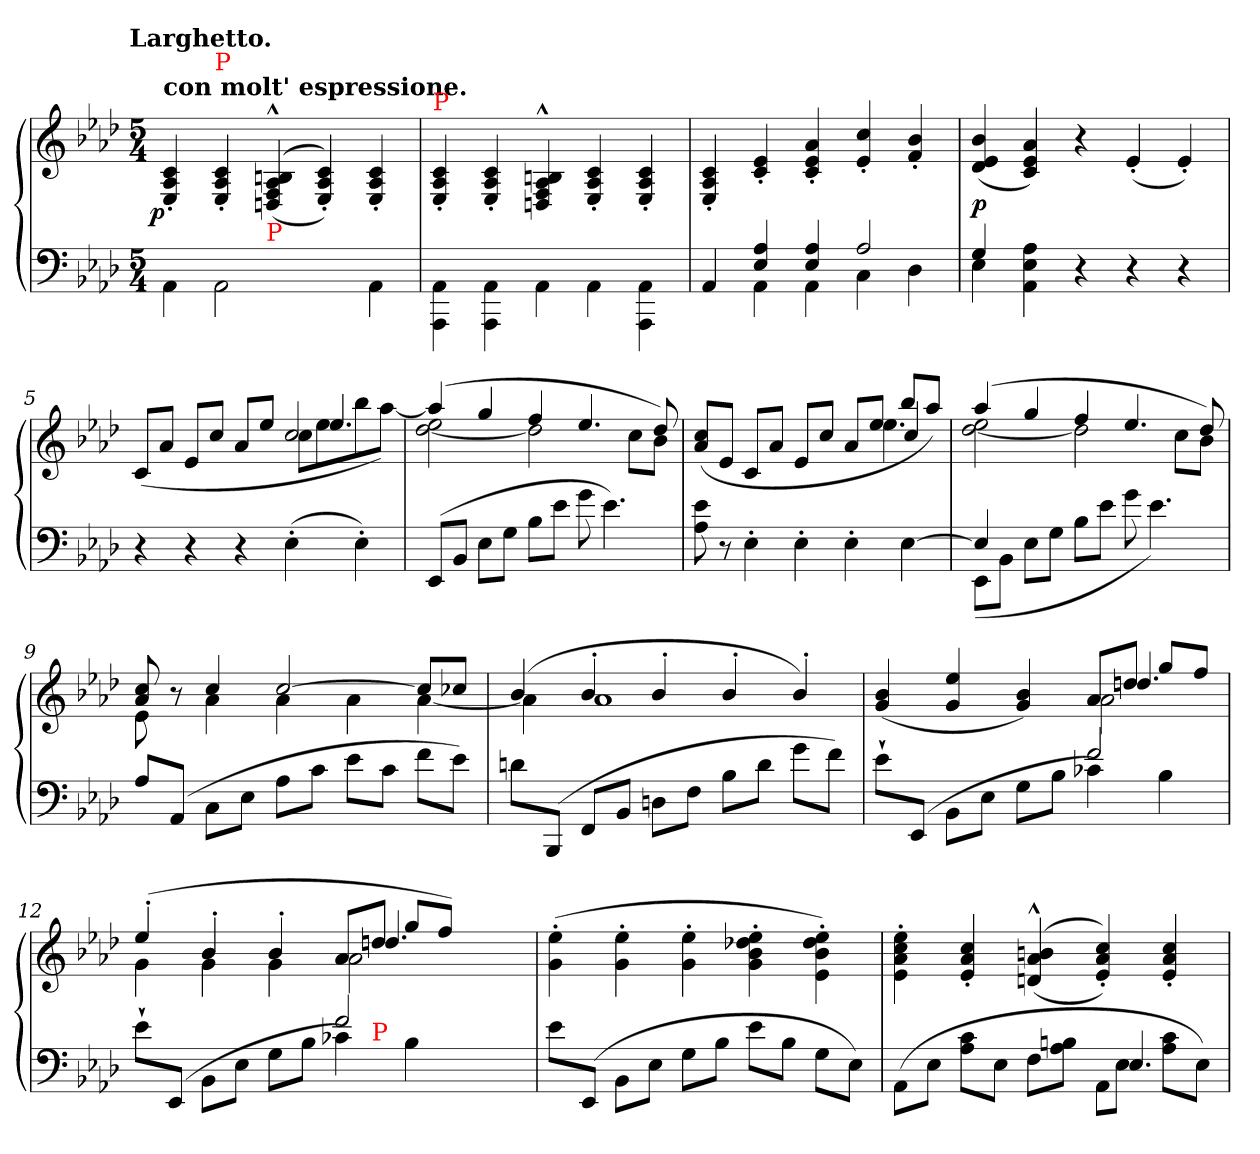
**kern	**kern	**dynam
*part1	*part1	*part1
*staff2	*staff1	*staff1/2
*clefF4	*clefG2	*
*k[b-e-a-d-]	*k[b-e-a-d-]	*
*A-:	*A-:	*
!!LO:TX:omd:t=Larghetto.
*M5/4	*M5/4	*
*MM72	*MM72	*
=1	=1	=1
!	!LO:TX:a:B:t=con molt' espressione.	!
!	!	!LO:DY:rj
4AA-\	4c'>/ 4A-'>/ 4E-'>/	p
!	!LO:TX:a:color=red:t=P	!
!LO:N:vis=2	!	!
2.AA-\	4c'>/ 4A-'>/ 4E-'>/	.
!	!LO:TX:b:color=red:t=P	!
.	(>(<4Bn^^>/ 4A-^^>/ 4F^^>/ 4Dn^^>/	.
.	4c'>/ 4A-'>/ 4E-'>/))	.
4AA-\	4c'>/ 4A-'>/ 4E-'>/	.
=2	=2	=2
!	!LO:TX:a:color=red:t=P	!
4AA-\ 4AAA-\	4c'>/ 4A-'>/ 4E-'>/	.
4AA-\ 4AAA-\	4c'>/ 4A-'>/ 4E-'>/	.
4AA-\	4Bn^^>/ 4A-^^>/ 4F^^>/ 4Dn^^>/	.
4AA-\	4c'>/ 4A-'>/ 4E-'>/	.
4AA-\ 4AAA-\	4c'>/ 4A-'>/ 4E-'>/	.
=3	=3	=3
*^	*	*
4ryy	4AA-	4c'>/ 4A-'>/ 4E-'>/	.
4A- 4E-	4AA-	4e-'> 4c'>	.
4A- 4E-	4AA-	4a-'> 4e-'> 4c'>	.
2A-	4C	4cc'> 4e-'>	.
.	4D-	4b-'> 4f'>	.
=4	=4	=4	=4
4G	4E-	(>4b- 4e- 4d-	p
4ryy	4A- 4E- 4AA-	4a- 4e- 4c)	.
4r	2.ryy	4r	.
4r	.	(<4e-'<	.
4r	.	4e-'<)	.
*v	*v	*	*
=5	=5	=5
*	*^	*
*	*	*^	*
4r	(>8c/L	2.ryy	2..ryy	.
.	8a-/J	.	.	.
4r	8e-/L	.	.	.
.	8cc/J	.	.	.
4r	8a-/L	.	.	.
.	8ee-/J	.	.	.
(>4E-'>	2cc	8cc\L	.	.
.	.	8ee-	4.ee-/	.
4E-'>)	.	8bb-	.	.
.	.	[8aa-J)	.	.
*	*	*v	*v	*
=6	=6	=6	=6
(>8EE-L	(>4aa-]	2ee- [2dd-	.
8BB-J	.	.	.
8E-L	4gg	.	.
8GJ	.	.	.
8B-L	4ff	2dd-]	.
8e-J	.	.	.
8g	4.ee-	.	.
4.e-)	.	.	.
.	.	8ccL	.
.	8dd-)	8b-J	.
=7	=7	=7	=7
*	*	*^	*
8e-\ 8A-\	(>8cc 8a-L	2..ryy	1ryy	.
8r	8e-J	.	.	.
4E-'>	8cL	.	.	.
.	8a-J	.	.	.
4E-'>	8e-L	.	.	.
.	8ccJ	.	.	.
4E-'>	8a-L	.	.	.
.	8ee-J	4.ee-	.	.
[4E-	8bb-L	.	4cc	.
.	8aa-J)	.	.	.
*	*	*v	*v	*
=8	=8	=8	=8
*^	*	*	*
4E-]	(>8EE-L	(>4aa-	2ee- [2dd-	.
.	8BB-J	.	.	.
2ryy	8E-L	4gg	.	.
.	8GJ	.	.	.
.	8B-L	4ff	2dd-]	.
.	8e-J	.	.	.
2ryy	8g	4.ee-	.	.
.	4.e-)	.	.	.
.	.	.	8ccL	.
.	.	8dd-)	8b-J	.
*v	*v	*	*	*
=9	=9	=9	=9
8A-\L	8cc 8a-	8e-	.
(>8AA-/J	8r	8ryy	.
8CL	4cc	4a-	.
8E-J	.	.	.
8A-L	[2cc	4a-	.
8cJ	.	.	.
8e-L	.	4a-	.
8cJ	.	.	.
8fL	8ccL]	[4a-	.
8e-J)	8cc-XJ	.	.
=10	=10	=10	=10
8dn\L	(>4b-	4a-]	.
(>8BBB-/J	.	.	.
8FFL	4b-'>	1a-	.
8BB-J	.	.	.
8DnL	4b-'>	.	.
8FJ	.	.	.
8B-L	4b-'>	.	.
8dJ	.	.	.
8gL	4b-'>)	.	.
8fJ)	.	.	.
=11	=11	=11	=11
*^	*	*^	*
2.ryy	8e-`>\L	(>4b- 4g	2.ryy	2ryy	.
.	(>8EE-/J	.	.	.	.
.	8BB-\L	4ee-/ 4g/	.	.	.
.	8E-J	.	.	.	.
.	8GL	4b- 4g)	.	4.ryy	.
.	8B-J	.	.	.	.
2f	4c-X)	8a-L	2a-\	.	.
.	.	8ddnJ	.	4.ddn	.
.	4B-	8ggL	.	.	.
.	.	8ffJ	.	.	.
=12	=12	=12	=12	=12	=12
*	*^	*	*	*	*
2.ryy	8e-`>\L	2..ryy	(>4ee-'>	4g	2ryy	.
.	(>8EE-/J	.	.	.	.	.
.	8BB-\L	.	4b-'>	4g	.	.
.	8E-J	.	.	.	.	.
.	8GL	.	4b-'>	4g	4.ryy	.
.	8B-J	.	.	.	.	.
2f	4c-X)	.	8a-L	2a-\	.	.
!	!	!LO:TX:a:color=red:t=P	!	!	!	!
.	.	2.ryy	8ddnJ	.	4.ddn	.
.	4B-	.	8ggL	.	.	.
.	.	.	8ffJ)	.	.	.
4.ryy	4.ryy	.	4.ryy	4.ryy	4.ryy	.
*v	*v	*v	*	*	*	*
*	*v	*v	*v	*
=13	=13	=13
8e-\L	(>4ee-' 4g'	.
(>8EE-/J	.	.
8BB-\L	4ee-' 4g'	.
8E-J	.	.
8GL	4ee-' 4g'	.
8B-J	.	.
8e-L	4ee-' 4dd-X' 4b-' 4g'	.
8B-J	.	.
8GL	4ee-'\ 4dd-'\ 4b-'\ 4e-'\)	.
8E-J)	.	.
=14	=14	=14
*^	*	*
2.ryy	(>8AA-\L	4ee-'\ 4cc'\ 4a-'\ 4e-'\	.
.	8E-J	.	.
.	8c 8A-L	4cc'> 4a-'> 4e-'>	.
.	8E-J	.	.
.	8FL	(<(>4bn^^> 4a-^^> 4dn^^>	.
.	8Bn 8A-J	.	.
8ryy	8AA-L	4cc'> 4a-'> 4e-'>))	.
4.E-	8E-J	.	.
.	8c 8A-L	4cc'> 4a-'> 4e-'>	.
.	8E-J)	.	.
*v	*v	*	*
=	=	=
*-	*-	*-
